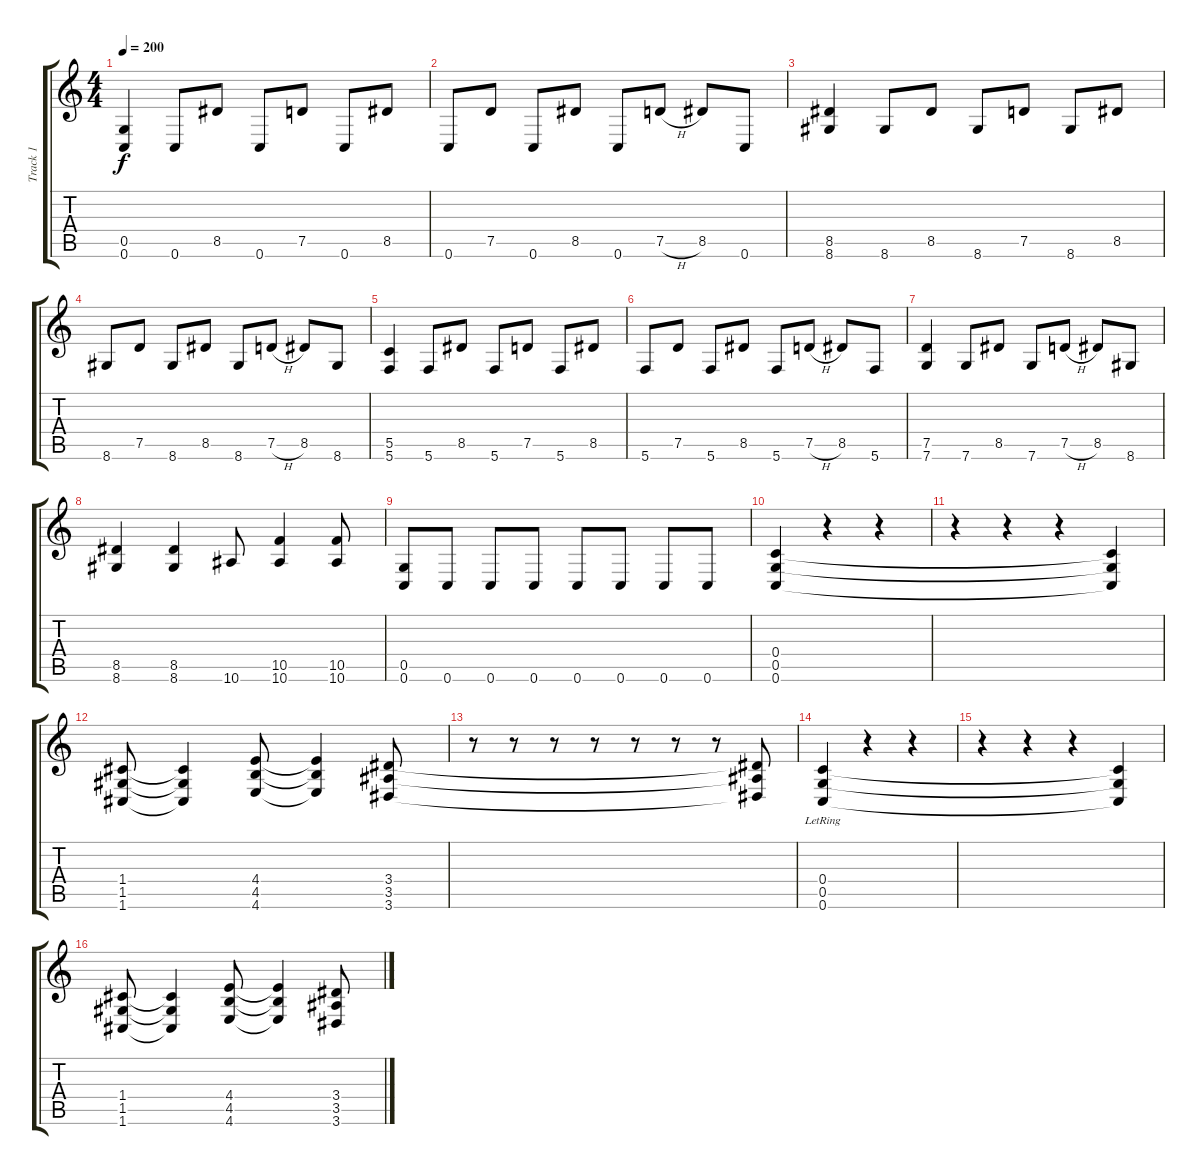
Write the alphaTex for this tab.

\track ("Track 1" "Track 1") {instrument overdrivenguitar}
\staff {score tabs}
\tuning (D4 A3 F3 C3 G2 C2) {hide}
\ts (4 4)
\tempo 200
\clef g2
\ks c
(0.5 0.6).4{dy f} 0.6.8 8.5.8 0.6.8 7.5.8 0.6.8 8.5.8 |
0.6.8 7.5.8 0.6.8 8.5.8 0.6.8 7.5{h}.8 8.5.8 0.6.8 |
(8.5 8.6).4 8.6.8 8.5.8 8.6.8 7.5.8 8.6.8 8.5.8 |
8.6.8 7.5.8 8.6.8 8.5.8 8.6.8 7.5{h}.8 8.5.8 8.6.8 |
(5.5 5.6).4 5.6.8 8.5.8 5.6.8 7.5.8 5.6.8 8.5.8 |
5.6.8 7.5.8 5.6.8 8.5.8 5.6.8 7.5{h}.8 8.5.8 5.6.8 |
(7.5 7.6).4 7.6.8 8.5.8 7.6.8 7.5{h}.8 8.5.8 8.6.8 |
(8.5 8.6).4 (8.5 8.6).4 10.6.8 (10.5 10.6).4 (10.5 10.6).8 |
(0.5 0.6).8 0.6.8 0.6.8 0.6.8 0.6.8 0.6.8 0.6.8 0.6.8 |
(0.4 0.5 0.6).4 r.4 r.4 |
r.4 r.4 r.4 (0.4{t} 0.5{t} 0.6{t}).4 |
(1.4 1.5 1.6).8 (1.4{t} 1.5{t} 1.6{t}).4 (4.4 4.5 4.6).8 (4.4{t} 4.5{t} 4.6{t}).4 (3.4 3.5 3.6).8 |
r.8 r.8 r.8 r.8 r.8 r.8 r.8 (3.4{t} 3.5{t} 3.6{t}).8 |
(0.4{lr} 0.5 0.6).4 r.4 r.4 |
r.4 r.4 r.4 (0.4{t} 0.5{t} 0.6{t}).4 |
(1.4 1.5 1.6).8 (1.4{t} 1.5{t} 1.6{t}).4 (4.4 4.5 4.6).8 (4.4{t} 4.5{t} 4.6{t}).4 (3.4 3.5 3.6).8
